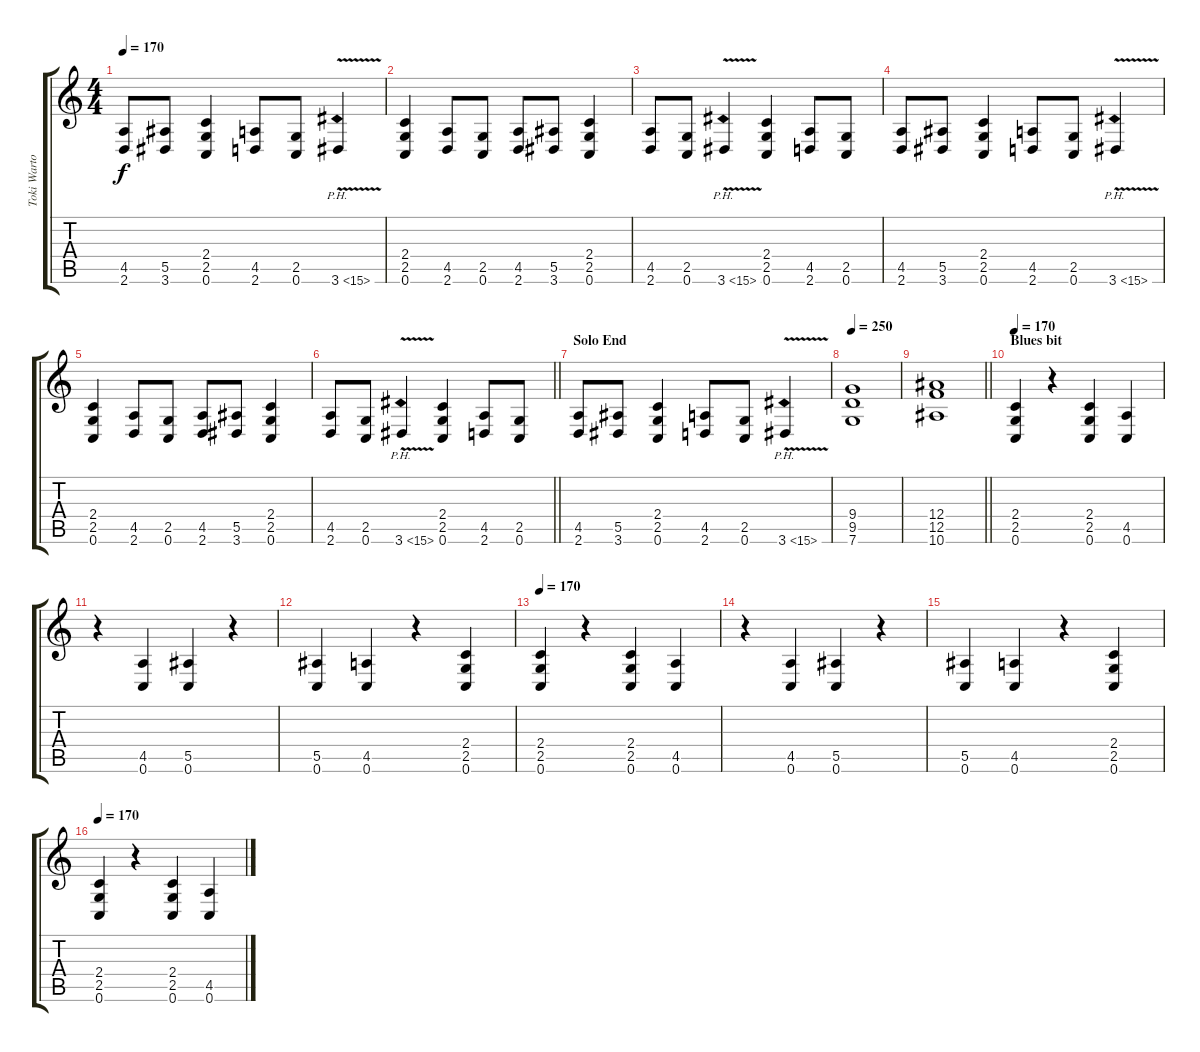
\track ("Toki Wartooth" "Toki Warto") {instrument distortionguitar}
\staff {score tabs}
\tuning (C4 G3 Eb3 Bb2 F2 C2) {hide}
\ts (4 4)
\tempo 170
\clef g2
\ks c
(4.5 2.6).8{dy f} (5.5 3.6).8 (2.4 2.5 0.6).4 (4.5 2.6).8 (2.5 0.6).8 3.6{ph 12 v}.4 |
(2.4 2.5 0.6).4 (4.5 2.6).8 (2.5 0.6).8 (4.5 2.6).8 (5.5 3.6).8 (2.4 2.5 0.6).4 |
(4.5 2.6).8 (2.5 0.6).8 3.6{ph 12 v}.4 (2.4 2.5 0.6).4 (4.5 2.6).8 (2.5 0.6).8 |
(4.5 2.6).8 (5.5 3.6).8 (2.4 2.5 0.6).4 (4.5 2.6).8 (2.5 0.6).8 3.6{ph 12 v}.4 |
(2.4 2.5 0.6).4 (4.5 2.6).8 (2.5 0.6).8 (4.5 2.6).8 (5.5 3.6).8 (2.4 2.5 0.6).4 |
\barLineRight lightlight
(4.5 2.6).8 (2.5 0.6).8 3.6{ph 12 v}.4 (2.4 2.5 0.6).4 (4.5 2.6).8 (2.5 0.6).8 |
\section ("" "Solo End")
(4.5 2.6).8 (5.5 3.6).8 (2.4 2.5 0.6).4 (4.5 2.6).8 (2.5 0.6).8 3.6{ph 12 v}.4 |
\tempo 250
(9.4 9.5 7.6).1{instrument distortionguitar} |
\barLineRight lightlight
(12.4 12.5 10.6).1 |
\section ("" "Blues bit")
\tempo 170
(2.4 2.5 0.6).4 r.4 (2.4 2.5 0.6).4 (4.5 0.6).4 |
r.4 (4.5 0.6).4 (5.5 0.6).4 r.4 |
(5.5 0.6).4 (4.5 0.6).4 r.4 (2.4 2.5 0.6).4 |
\tempo 170
(2.4 2.5 0.6).4 r.4 (2.4 2.5 0.6).4 (4.5 0.6).4 |
r.4 (4.5 0.6).4 (5.5 0.6).4 r.4 |
(5.5 0.6).4 (4.5 0.6).4 r.4 (2.4 2.5 0.6).4 |
\tempo 170
(2.4 2.5 0.6).4 r.4 (2.4 2.5 0.6).4 (4.5 0.6).4
